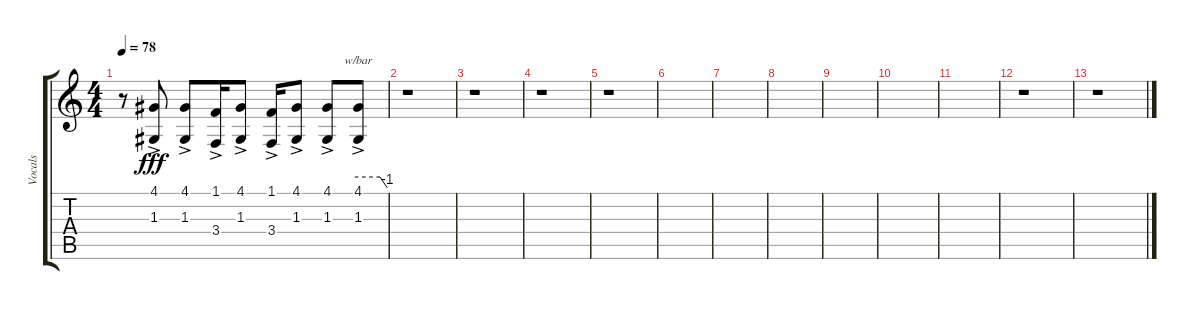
\track ("Vocals" "Vocals") {instrument stringensemble1}
\staff {score tabs}
\tuning (E4 B3 G3 D3 A2 E2) {hide}
\ts (4 4)
\tempo 78
\clef g2
\ks c
r.8{dy fff} (4.1 1.3{ac}).8 (4.1 1.3{ac}).8 (1.1 3.4{ac}).16 (4.1 1.3{ac}).8 (1.1 3.4{ac}).16 (4.1 1.3{ac}).8 (4.1 1.3{ac}).8 (4.1 1.3{ac}).8{tbe (custom default 0 0 45 0 60 -4)} |
r.1 |
r.1 |
r.1 |
r.1 |
|
|
|
|
|
|
r.1 |
r.1
